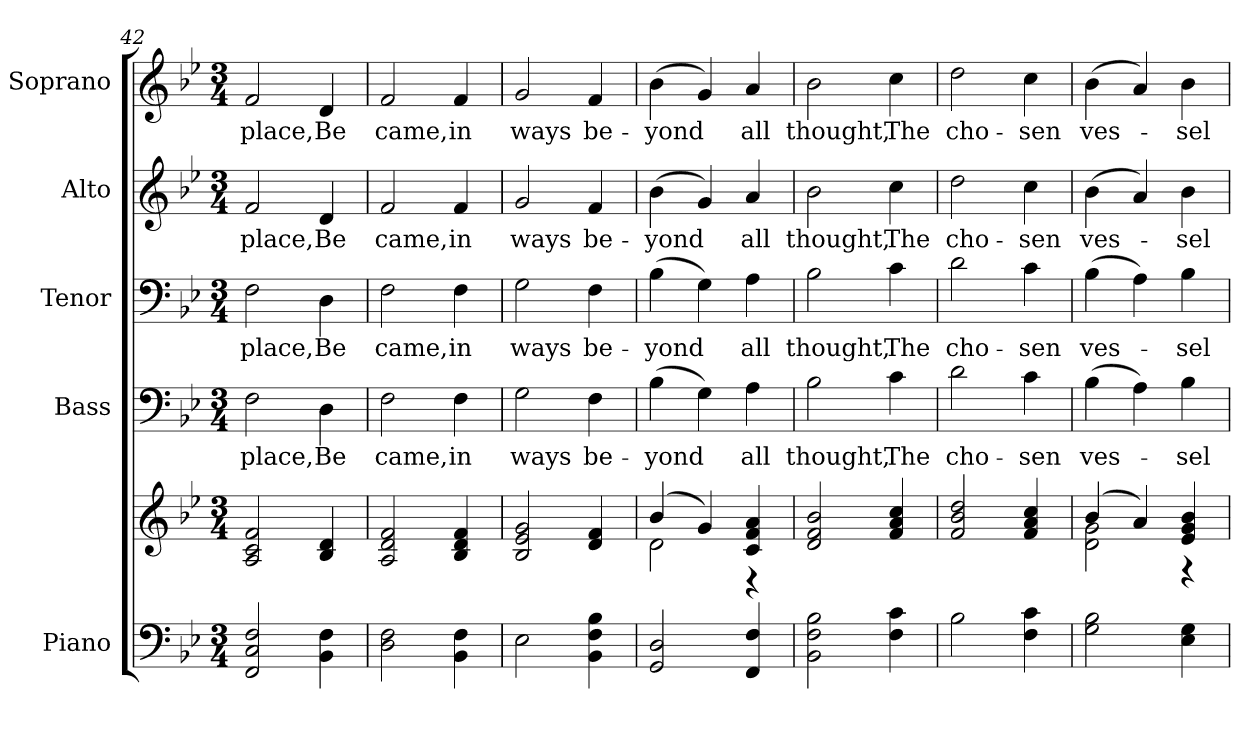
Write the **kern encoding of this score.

**kern	**kern	**kern	**text	**kern	**text	**kern	**text	**kern	**text
*part5	*part5	*part4	*part4	*part3	*part3	*part2	*part2	*part1	*part1
*staff6	*staff5	*staff4	*staff4	*staff3	*staff3	*staff2	*staff2	*staff1	*staff1
*I"Piano	*	*I"Bass	*	*I"Tenor	*	*I"Alto	*	*I"Soprano	*
*I'Pno.	*	*I'B.	*	*I'T.	*	*I'A.	*	*I'S.	*
*clefF4	*clefG2	*clefF4	*	*clefF4	*	*clefG2	*	*clefG2	*
*k[b-e-]	*k[b-e-]	*k[b-e-]	*	*k[b-e-]	*	*k[b-e-]	*	*k[b-e-]	*
*B-:	*B-:	*B-:	*	*B-:	*	*B-:	*	*B-:	*
*M3/4	*M3/4	*M3/4	*	*M3/4	*	*M3/4	*	*M3/4	*
=42	=42	=42	=42	=42	=42	=42	=42	=42	=42
!	!	!	!LO:LY:b:color=#000000	!	!	!	!	!	!
!	!	!	!	!	!LO:LY:b:color=#000000	!	!	!	!
!	!	!	!	!	!	!	!LO:LY:b:color=#000000	!	!
!	!	!	!	!	!	!	!	!	!LO:LY:b:color=#000000
2FFi/ 2Ci 2Fi	2Ai/ 2ci 2fi	2Fi\	place,	2Fi\	place,	2fi/	place,	2fi/	place,
!	!	!	!LO:LY:b:color=#000000	!	!	!	!	!	!
!	!	!	!	!	!LO:LY:b:color=#000000	!	!	!	!
!	!	!	!	!	!	!	!LO:LY:b:color=#000000	!	!
!	!	!	!	!	!	!	!	!	!LO:LY:b:color=#000000
4BB-i\ 4Fi	4B-i/ 4di	4Di\	Be	4Di\	Be	4di/	Be	4di/	Be
!!LO:PB:g=z
=43	=43	=43	=43	=43	=43	=43	=43	=43	=43
!	!	!	!LO:LY:b:color=#000000	!	!	!	!	!	!
!	!	!	!	!	!LO:LY:b:color=#000000	!	!	!	!
!	!	!	!	!	!	!	!LO:LY:b:color=#000000	!	!
!	!	!	!	!	!	!	!	!	!LO:LY:b:color=#000000
2Di\ 2Fi	2Ai/ 2di 2fi	2Fi\	came,	2Fi\	came,	2fi/	came,	2fi/	came,
!	!	!	!LO:LY:b:color=#000000	!	!	!	!	!	!
!	!	!	!	!	!LO:LY:b:color=#000000	!	!	!	!
!	!	!	!	!	!	!	!LO:LY:b:color=#000000	!	!
!	!	!	!	!	!	!	!	!	!LO:LY:b:color=#000000
4BB-i\ 4Fi	4B-i/ 4di 4fi	4Fi\	in	4Fi\	in	4fi/	in	4fi/	in
=44	=44	=44	=44	=44	=44	=44	=44	=44	=44
!	!	!	!LO:LY:b:color=#000000	!	!	!	!	!	!
!	!	!	!	!	!LO:LY:b:color=#000000	!	!	!	!
!	!	!	!	!	!	!	!LO:LY:b:color=#000000	!	!
!	!	!	!	!	!	!	!	!	!LO:LY:b:color=#000000
2E-i\	2B-i/ 2e-i 2gi	2Gi\	ways	2Gi\	ways	2gi/	ways	2gi/	ways
!	!	!	!LO:LY:b:color=#000000	!	!	!	!	!	!
!	!	!	!	!	!LO:LY:b:color=#000000	!	!	!	!
!	!	!	!	!	!	!	!LO:LY:b:color=#000000	!	!
!	!	!	!	!	!	!	!	!	!LO:LY:b:color=#000000
4BB-i\ 4Fi 4B-i	4di/ 4fi	4Fi\	be-	4Fi\	be-	4fi/	be-	4fi/	be-
=45	=45	=45	=45	=45	=45	=45	=45	=45	=45
*	*^	*	*	*	*	*	*	*	*
!	!	!	!	!LO:LY:b:color=#000000	!	!	!	!	!	!
!	!	!	!	!	!	!LO:LY:b:color=#000000	!	!	!	!
!	!	!	!	!	!	!	!	!LO:LY:b:color=#000000	!	!
!	!	!	!	!	!	!	!	!	!	!LO:LY:b:color=#000000
2GGi/ 2Di	(4b-i/	2di\	(4B-i\	-yond	(4B-i\	-yond	(4b-i\	-yond	(4b-i\	-yond
.	4gi/)	.	4Gi\)	.	4Gi\)	.	4gi/)	.	4gi/)	.
!	!	!	!	!LO:LY:b:color=#000000	!	!	!	!	!	!
!	!	!	!	!	!	!LO:LY:b:color=#000000	!	!	!	!
!	!	!	!	!	!	!	!	!LO:LY:b:color=#000000	!	!
!	!	!	!	!	!	!	!	!	!	!LO:LY:b:color=#000000
4FFi/ 4Fi	4ci/ 4fi 4ai	4r	4Ai\	all	4Ai\	all	4ai/	all	4ai/	all
*	*v	*v	*	*	*	*	*	*	*	*
!!LO:PB:g=z
=46	=46	=46	=46	=46	=46	=46	=46	=46	=46
*	*^	*	*	*	*	*	*	*	*
!	!	!	!	!LO:LY:b:color=#000000	!	!	!	!	!	!
*	*v	*v	*	*	*	*	*	*	*	*
*	*^	*	*	*	*	*	*	*	*
!	!	!	!	!	!	!LO:LY:b:color=#000000	!	!	!	!
*	*v	*v	*	*	*	*	*	*	*	*
*	*^	*	*	*	*	*	*	*	*
!	!	!	!	!	!	!	!	!LO:LY:b:color=#000000	!	!
*	*v	*v	*	*	*	*	*	*	*	*
*	*^	*	*	*	*	*	*	*	*
!	!	!	!	!	!	!	!	!	!	!LO:LY:b:color=#000000
*	*v	*v	*	*	*	*	*	*	*	*
2BB-i\ 2Fi 2B-i	2di/ 2fi 2b-i	2B-i\	thought,	2B-i\	thought,	2b-i\	thought,	2b-i\	thought,
!	!	!	!LO:LY:b:color=#000000	!	!	!	!	!	!
!	!	!	!	!	!LO:LY:b:color=#000000	!	!	!	!
!	!	!	!	!	!	!	!LO:LY:b:color=#000000	!	!
!	!	!	!	!	!	!	!	!	!LO:LY:b:color=#000000
4Fi\ 4ci	4fi/ 4ai 4cci	4ci\	The	4ci\	The	4cci\	The	4cci\	The
=47	=47	=47	=47	=47	=47	=47	=47	=47	=47
!	!	!	!LO:LY:b:color=#000000	!	!	!	!	!	!
!	!	!	!	!	!LO:LY:b:color=#000000	!	!	!	!
!	!	!	!	!	!	!	!LO:LY:b:color=#000000	!	!
!	!	!	!	!	!	!	!	!	!LO:LY:b:color=#000000
2B-i\	2fi/ 2b-i 2ddi	2di\	cho-	2di\	cho-	2ddi\	cho-	2ddi\	cho-
!	!	!	!LO:LY:b:color=#000000	!	!	!	!	!	!
!	!	!	!	!	!LO:LY:b:color=#000000	!	!	!	!
!	!	!	!	!	!	!	!LO:LY:b:color=#000000	!	!
!	!	!	!	!	!	!	!	!	!LO:LY:b:color=#000000
4Fi\ 4ci	4fi/ 4ai 4cci	4ci\	-sen	4ci\	-sen	4cci\	-sen	4cci\	-sen
=48	=48	=48	=48	=48	=48	=48	=48	=48	=48
*	*^	*	*	*	*	*	*	*	*
!	!	!	!	!LO:LY:b:color=#000000	!	!	!	!	!	!
!	!	!	!	!	!	!LO:LY:b:color=#000000	!	!	!	!
!	!	!	!	!	!	!	!	!LO:LY:b:color=#000000	!	!
!	!	!	!	!	!	!	!	!	!	!LO:LY:b:color=#000000
2Gi\ 2B-i	(4b-i/	2di\ 2gi	(4B-i\	ves-	(4B-i\	ves-	(4b-i\	ves-	(4b-i\	ves-
.	4ai/)	.	4Ai\)	.	4Ai\)	.	4ai/)	.	4ai/)	.
!	!	!	!	!LO:LY:b:color=#000000	!	!	!	!	!	!
!	!	!	!	!	!	!LO:LY:b:color=#000000	!	!	!	!
!	!	!	!	!	!	!	!	!LO:LY:b:color=#000000	!	!
!	!	!	!	!	!	!	!	!	!	!LO:LY:b:color=#000000
4E-i\ 4Gi	4e-i/ 4gi 4b-i	4r	4B-i\	-sel	4B-i\	-sel	4b-i\	-sel	4b-i\	-sel
*	*v	*v	*	*	*	*	*	*	*	*
=	=	=	=	=	=	=	=	=	=
*-	*-	*-	*-	*-	*-	*-	*-	*-	*-
